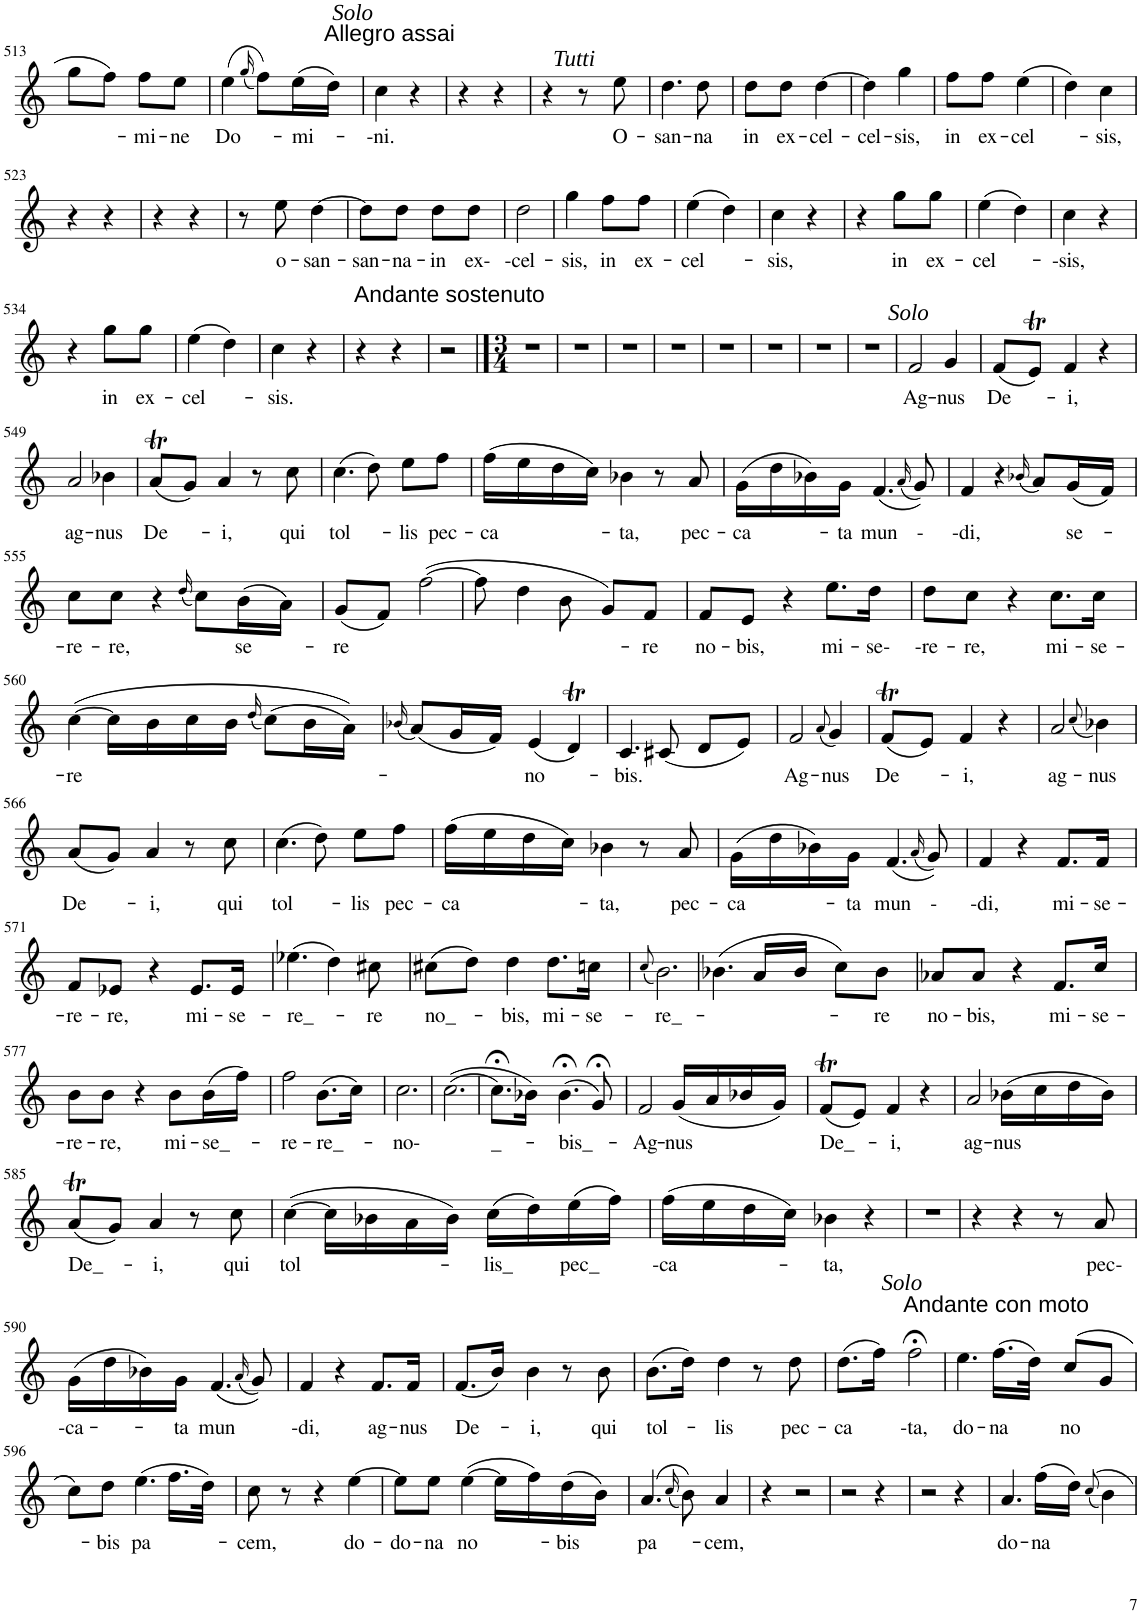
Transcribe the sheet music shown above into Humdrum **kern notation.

**kern	**text
*part1	*part1
*staff1	*staff1
*I"Sopran	*
!!LO:PB:g=z
*clefG2	*
*k[]	*
*M2/4	*
=513	=513
8gg\L	.
8ff\J	.
!	!LO:LY:b
8ff\L	mi-
!	!LO:LY:b
8ee\J	ne
=514	=514
!	!LO:LY:b
(4ee\	Do
(16qgg/	.
8ff\L))	.
!	!LO:LY:b
(16ee\L	mi-
16dd\JJ)	.
=515	=515
!LO:TX:a:t=Allegro assai	!
!LO:TX:a:i:t=Solo	!
!	!LO:LY:b
4cc\	-ni.
4r	.
=516	=516
4r	.
4r	.
=517	=517
4r	.
8r	.
!LO:TX:a:i:t=Tutti	!
!	!LO:LY:b
8ee\	O-
=518	=518
!	!LO:LY:b
4.dd\	san-
!	!LO:LY:b
8dd\	na
=519	=519
!	!LO:LY:b
8dd\L	in
!	!LO:LY:b
8dd\J	ex-
!	!LO:LY:b
[4dd\	cel-
=520	=520
!	!LO:LY:b
4dd\]	cel-
!	!LO:LY:b
4gg\	sis,
=521	=521
!	!LO:LY:b
8ff\L	in
!	!LO:LY:b
8ff\J	ex-
!	!LO:LY:b
(4ee\	cel
=522	=522
4dd\)	.
!	!LO:LY:b
4cc\	sis,
!!LO:LB:g=z
=523	=523
4r	.
4r	.
=524	=524
4r	.
4r	.
=525	=525
8r	.
!	!LO:LY:b
8ee\	o-
!	!LO:LY:b
[4dd\	san-
=526	=526
!	!LO:LY:b
8dd\L]	san-
!	!LO:LY:b
8dd\J	na-
!	!LO:LY:b
8dd\L	in
!	!LO:LY:b
8dd\J	ex-
=527	=527
!	!LO:LY:b
2dd\	-cel-
=528	=528
!	!LO:LY:b
4gg\	sis,
!	!LO:LY:b
8ff\L	in
!	!LO:LY:b
8ff\J	ex-
=529	=529
!	!LO:LY:b
(4ee\	cel
4dd\)	.
=530	=530
!	!LO:LY:b
4cc\	sis,
4r	.
=531	=531
4r	.
!	!LO:LY:b
8gg\L	in
!	!LO:LY:b
8gg\J	ex-
=532	=532
!	!LO:LY:b
(4ee\	cel
4dd\)	.
=533	=533
!	!LO:LY:b
4cc\	-sis,
4r	.
!!LO:LB:g=z
=534	=534
4r	.
!	!LO:LY:b
8gg\L	in
!	!LO:LY:b
8gg\J	ex-
=535	=535
!	!LO:LY:b
(4ee\	cel
4dd\)	.
=536	=536
!	!LO:LY:b
4cc\	sis.
4r	.
=537	=537
4r	.
4r	.
=538	=538
2r	.
==539	==539
*M3/4	*
!LO:TX:a:t=Andante sostenuto	!
2.r	.
=540	=540
2.r	.
=541	=541
2.r	.
=542	=542
2.r	.
=543	=543
2.r	.
=544	=544
2.r	.
=545	=545
2.r	.
=546	=546
2.r	.
=547	=547
!LO:TX:a:i:t=Solo	!
!	!LO:LY:b
2f/	Ag-
!	!LO:LY:b
4g/	nus
=548	=548
!	!LO:LY:b
(8f/L	De
8et/J)	.
!	!LO:LY:b
4f/	i,
4r	.
!!LO:LB:g=z
=549	=549
!	!LO:LY:b
2a/	ag-
!	!LO:LY:b
4b-X\	nus
=550	=550
!	!LO:LY:b
(8aT/L	De
8g/J)	.
!	!LO:LY:b
4a/	i,
8r	.
!	!LO:LY:b
8cc\	qui
=551	=551
!	!LO:LY:b
(4.cc\	tol
8dd\)	.
!	!LO:LY:b
8ee\L	lis
!	!LO:LY:b
8ff\J	pec-
=552	=552
!	!LO:LY:b
(16ff\LL	ca
16ee\	.
16dd\	.
16cc\JJ)	.
!	!LO:LY:b
4b-X\	ta,
8r	.
!	!LO:LY:b
8a/	pec-
=553	=553
!	!LO:LY:b
(16g\LL	ca
16dd\	.
16b-X\)	.
!	!LO:LY:b
16g\JJ	ta
!	!LO:LY:b
(4.f/	mun
(16qa/	.
!	!LO:LY:b
8g/))	-
=554	=554
!	!LO:LY:b
4f/	-di,
4r	.
(16qb-X/	.
8a/L)	.
!	!LO:LY:b
(16g/L	se-
16f/JJ)	.
!!LO:LB:g=z
=555	=555
!	!LO:LY:b
8cc\L	re-
!	!LO:LY:b
8cc\J	re,
4r	.
(16qdd/	.
8cc\L)	.
!	!LO:LY:b
(16b\L	se
16a\JJ)	.
=556	=556
!	!LO:LY:b
(8g/L	re
8f/J)	.
([2ff\	.
=557	=557
8ff\]	.
4dd\	.
8b\	.
8g/L)	.
!	!LO:LY:b
8f/J	re
=558	=558
!	!LO:LY:b
8f/L	no-
!	!LO:LY:b
8e/J	bis,
4r	.
!	!LO:LY:b
8.ee\L	mi-
!	!LO:LY:b
16dd\Jk	se-
=559	=559
!	!LO:LY:b
8dd\L	-re-
!	!LO:LY:b
8cc\J	re,
4r	.
!	!LO:LY:b
8.cc\L	mi-
!	!LO:LY:b
16cc\Jk	se-
!!LO:LB:g=z
=560	=560
!	!LO:LY:b
([4cc\	re
16cc\LL]	.
16b\	.
16cc\	.
16b\JJ	.
(16qdd/	.
(8cc\L)	.
16b\L	.
16a\JJ))	.
=561	=561
(16qb-X/	.
(8a/L)	.
16g/L	.
16f/JJ)	.
!	!LO:LY:b
(4e/	no
4dT/)	.
=562	=562
!	!LO:LY:b
4.c/	bis.
(8c#X/	.
8d/L	.
8e/J)	.
=563	=563
!	!LO:LY:b
2f/	Ag-
(8qa/	.
!	!LO:LY:b
4g/)	nus
=564	=564
!	!LO:LY:b
(8fT/L	De
8e/J)	.
!	!LO:LY:b
4f/	i,
4r	.
=565	=565
!	!LO:LY:b
2a/	ag-
(8qcc/	.
!	!LO:LY:b
4b-X\)	nus
!!LO:LB:g=z
=566	=566
!	!LO:LY:b
(8a/L	De
8g/J)	.
!	!LO:LY:b
4a/	i,
8r	.
!	!LO:LY:b
8cc\	qui
=567	=567
!	!LO:LY:b
(4.cc\	tol
8dd\)	.
!	!LO:LY:b
8ee\L	lis
!	!LO:LY:b
8ff\J	pec-
=568	=568
!	!LO:LY:b
(16ff\LL	ca
16ee\	.
16dd\	.
16cc\JJ)	.
!	!LO:LY:b
4b-X\	ta,
8r	.
!	!LO:LY:b
8a/	pec-
=569	=569
!	!LO:LY:b
(16g\LL	ca
16dd\	.
16b-X\)	.
!	!LO:LY:b
16g\JJ	ta
!	!LO:LY:b
(4.f/	mun
(16qa/	.
!	!LO:LY:b
8g/))	-
=570	=570
!	!LO:LY:b
4f/	-di,
4r	.
!	!LO:LY:b
8.f/L	mi-
!	!LO:LY:b
16f/Jk	se-
!!LO:LB:g=z
=571	=571
!	!LO:LY:b
8f/L	re-
!	!LO:LY:b
8e-X/J	re,
4r	.
!	!LO:LY:b
8.e-/L	mi-
!	!LO:LY:b
16e-/Jk	se-
=572	=572
!	!LO:LY:b
(4.ee-X\	re_-
4dd\)	.
!	!LO:LY:b
8cc#X\	re
=573	=573
!	!LO:LY:b
(8cc#X\L	no_-
8dd\J)	.
!	!LO:LY:b
4dd\	bis,
!	!LO:LY:b
8.dd\L	mi-
!	!LO:LY:b
16ccn\Jk	se-
=574	=574
(8qcc/	.
!	!LO:LY:b
2.b\)	re_-
=575	=575
(4.b-X\	.
16a/LL	.
16b-/JJ	.
8cc\L)	.
!	!LO:LY:b
8b-\J	re
=576	=576
!	!LO:LY:b
8a-X/L	no-
!	!LO:LY:b
8a-/J	bis,
4r	.
!	!LO:LY:b
8.f/L	mi-
!	!LO:LY:b
16cc/Jk	se-
!!LO:LB:g=z
=577	=577
!	!LO:LY:b
8b\L	re-
!	!LO:LY:b
8b\J	re,
4r	.
!	!LO:LY:b
8b\L	mi-
!	!LO:LY:b
(16b\L	se_-
16ff\JJ)	.
=578	=578
!	!LO:LY:b
2ff\	re-
!	!LO:LY:b
(8.b\L	re_-
16cc\Jk)	.
=579	=579
!	!LO:LY:b
2.cc\	no-
=580	=580
((2.cc\	.
=581	=581
!	!LO:LY:b
8.cc;<\L)	_-
16b-X\Jk)	.
!	!LO:LY:b
(4.b-;<\	bis_-
8g;</)	.
=582	=582
!	!LO:LY:b
2f/	Ag-
!	!LO:LY:b
(16g/LL	nus
16a/	.
16b-X/	.
16g/JJ)	.
=583	=583
!	!LO:LY:b
(8fT/L	De_-
8e/J)	.
!	!LO:LY:b
4f/	i,
4r	.
=584	=584
!	!LO:LY:b
2a/	ag-
!	!LO:LY:b
(16b-X\LL	nus
16cc\	.
16dd\	.
16b-\JJ)	.
!!LO:LB:g=z
=585	=585
!	!LO:LY:b
(8aT/L	De_-
8g/J)	.
!	!LO:LY:b
4a/	i,
8r	.
!	!LO:LY:b
8cc\	qui
=586	=586
!	!LO:LY:b
([4cc\	tol
16cc\LL]	.
16b-X\	.
16a\	.
16b-\JJ)	.
!	!LO:LY:b
(16cc\LL	lis_
16dd\)	.
!	!LO:LY:b
(16ee\	pec_
16ff\JJ)	.
=587	=587
!	!LO:LY:b
(16ff\LL	-ca
16ee\	.
16dd\	.
16cc\JJ)	.
!	!LO:LY:b
4b-X\	ta,
4r	.
=588	=588
2.r	.
=589	=589
4r	.
4r	.
8r	.
!	!LO:LY:b
8a/	pec-
!!LO:LB:g=z
=590	=590
!	!LO:LY:b
(16g\LL	-ca-
16dd\	.
16b-X\)	.
!	!LO:LY:b
16g\JJ	ta
!	!LO:LY:b
(4.f/	mun
(16qa/	.
8g/))	.
=591	=591
!	!LO:LY:b
4f/	-di,
4r	.
!	!LO:LY:b
8.f/L	ag-
!	!LO:LY:b
16f/Jk	nus
=592	=592
!	!LO:LY:b
(8.f/L	De-
16b/Jk)	.
!	!LO:LY:b
4b\	i,
8r	.
!	!LO:LY:b
8b\	qui
=593	=593
!	!LO:LY:b
(8.b\L	tol-
16dd\Jk)	.
!	!LO:LY:b
4dd\	lis
8r	.
!	!LO:LY:b
8dd\	pec-
=594	=594
!	!LO:LY:b
(8.dd\L	ca
16ff\Jk)	.
!	!LO:LY:b
2ff;<\	-ta,
=595	=595
!LO:TX:a:t=Andante con moto	!
!	!LO:LY:b
4.ee\	do-
!LO:TX:a:i:t=Solo	!
!	!LO:LY:b
(16.ff\LL	na
32dd\JJk)	.
!	!LO:LY:b
(8cc/L	no
8g/J	.
!!LO:LB:g=z
=596	=596
8cc\L)	.
!	!LO:LY:b
8dd\J	bis
!	!LO:LY:b
(4.ee\	pa
16.ff\LL	.
32dd\JJk)	.
=597	=597
!	!LO:LY:b
8cc\	cem,
8r	.
4r	.
!	!LO:LY:b
[4ee\	do-
=598	=598
!	!LO:LY:b
8ee\L]	do-
!	!LO:LY:b
8ee\J	na
!	!LO:LY:b
([4ee\	no
16ee\LL]	.
16ff\)	.
!	!LO:LY:b
(16dd\	bis
16b\JJ)	.
=599	=599
!	!LO:LY:b
(4.a/	pa
(16qcc/	.
8b\))	.
!	!LO:LY:b
4a/	cem,
=600	=600
4r	.
2r	.
=601	=601
2r	.
4r	.
=602	=602
2r	.
4r	.
=603	=603
!	!LO:LY:b
4.a/	do-
!	!LO:LY:b
(16ff\LL	na
16dd\JJ)	.
(8qcc/	.
4b\)	.
=	=
*-	*-
